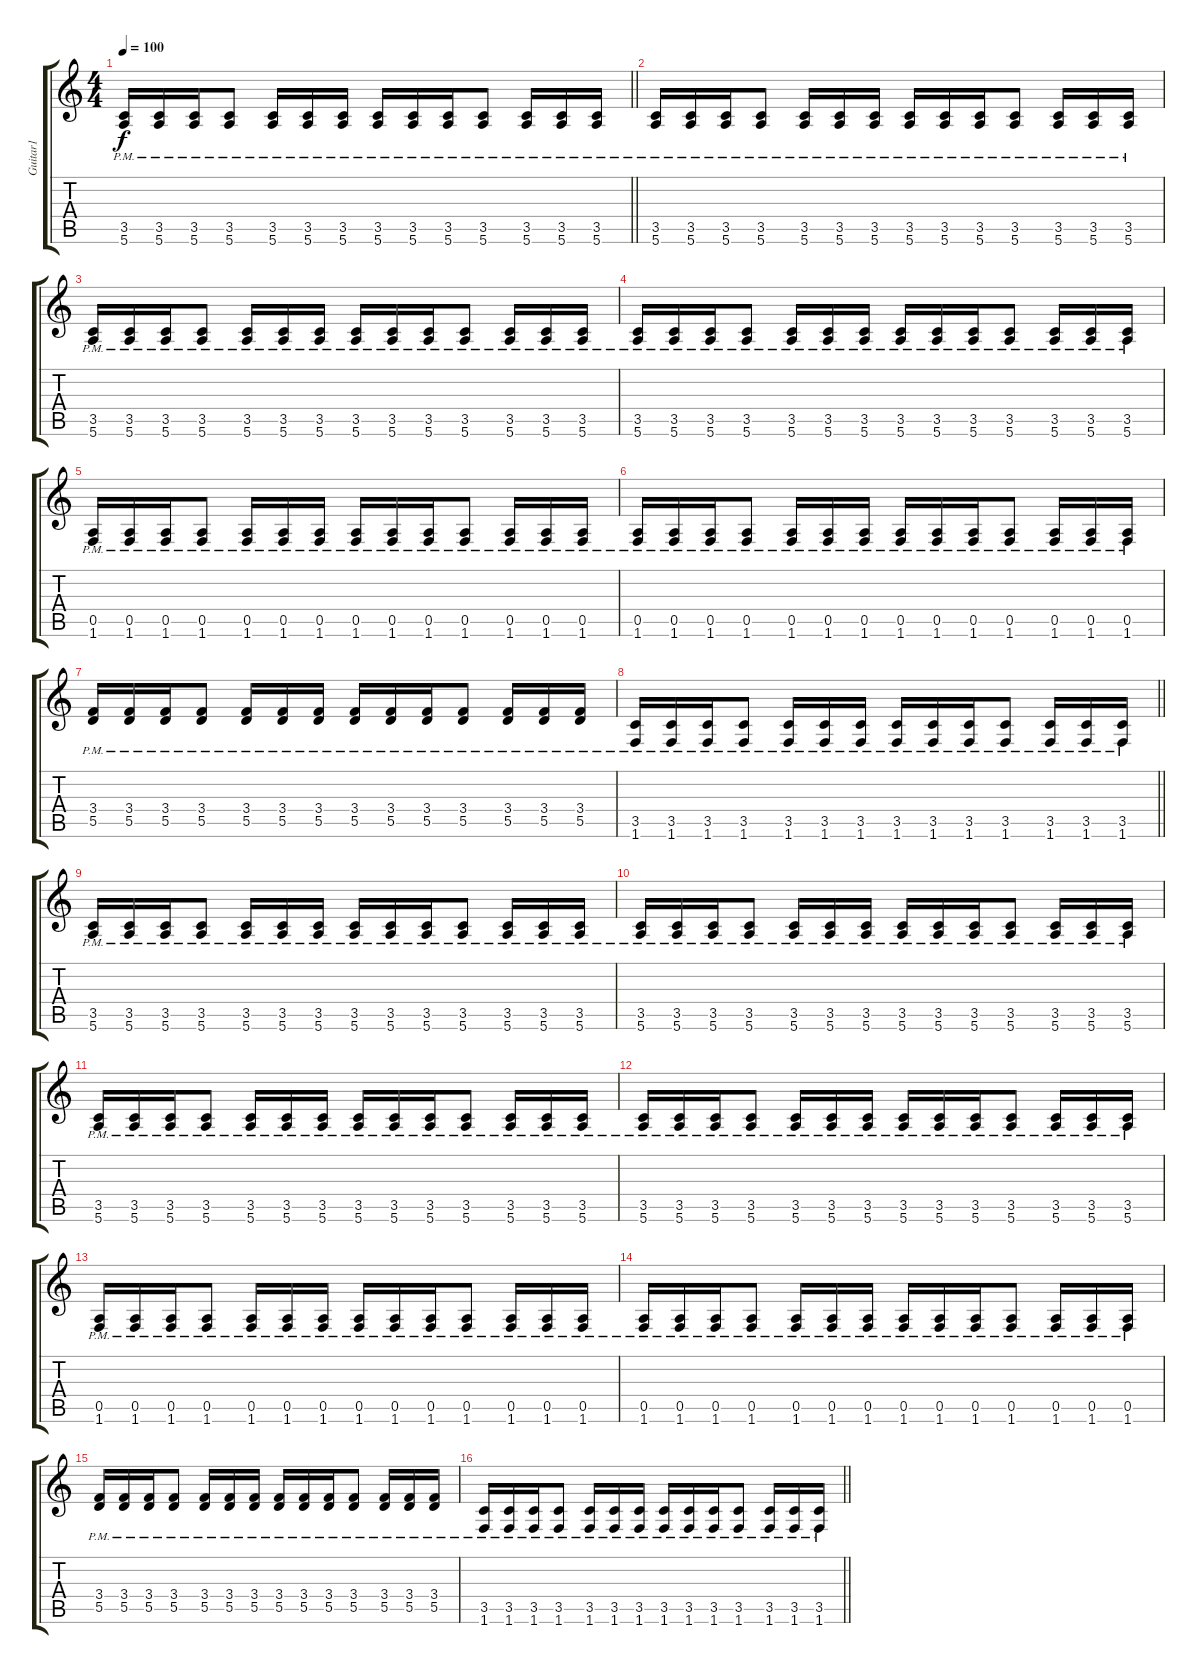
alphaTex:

\track ("Guitar1" "Guitar1") {instrument distortionguitar}
\staff {score tabs}
\tuning (E4 B3 G3 D3 A2 E2) {hide}
\ts (4 4)
\tempo 100
\clef g2
\barLineRight lightlight
\ks c
(3.5{pm} 5.6).16{dy f} (3.5{pm} 5.6{pm}).16 (3.5{pm} 5.6{pm}).16 (3.5{pm} 5.6{pm}).8 (3.5{pm} 5.6{pm}).16 (3.5{pm} 5.6{pm}).16 (3.5{pm} 5.6{pm}).16 (3.5{pm} 5.6{pm}).16 (3.5{pm} 5.6{pm}).16 (3.5{pm} 5.6{pm}).16 (3.5{pm} 5.6{pm}).8 (3.5{pm} 5.6{pm}).16 (3.5{pm} 5.6{pm}).16 (3.5{pm} 5.6{pm}).16 |
(3.5{pm} 5.6).16 (3.5{pm} 5.6{pm}).16 (3.5{pm} 5.6{pm}).16 (3.5{pm} 5.6{pm}).8 (3.5{pm} 5.6{pm}).16 (3.5{pm} 5.6{pm}).16 (3.5{pm} 5.6{pm}).16 (3.5{pm} 5.6{pm}).16 (3.5{pm} 5.6{pm}).16 (3.5{pm} 5.6{pm}).16 (3.5{pm} 5.6{pm}).8 (3.5{pm} 5.6{pm}).16 (3.5{pm} 5.6{pm}).16 (3.5{pm} 5.6{pm}).16 |
(3.5{pm} 5.6{pm}).16 (3.5{pm} 5.6{pm}).16 (3.5{pm} 5.6{pm}).16 (3.5{pm} 5.6{pm}).8 (3.5{pm} 5.6{pm}).16 (3.5{pm} 5.6{pm}).16 (3.5{pm} 5.6{pm}).16 (3.5{pm} 5.6{pm}).16 (3.5{pm} 5.6{pm}).16 (3.5{pm} 5.6{pm}).16 (3.5{pm} 5.6{pm}).8 (3.5{pm} 5.6{pm}).16 (3.5{pm} 5.6{pm}).16 (3.5{pm} 5.6{pm}).16 |
(3.5{pm} 5.6{pm}).16 (3.5{pm} 5.6{pm}).16 (3.5{pm} 5.6{pm}).16 (3.5{pm} 5.6{pm}).8 (3.5{pm} 5.6{pm}).16 (3.5{pm} 5.6{pm}).16 (3.5{pm} 5.6{pm}).16 (3.5{pm} 5.6{pm}).16 (3.5{pm} 5.6{pm}).16 (3.5{pm} 5.6{pm}).16 (3.5{pm} 5.6{pm}).8 (3.5{pm} 5.6{pm}).16 (3.5{pm} 5.6{pm}).16 (3.5{pm} 5.6{pm}).16 |
(0.5{pm} 1.6).16 (0.5{pm} 1.6{pm}).16 (0.5{pm} 1.6{pm}).16 (0.5{pm} 1.6{pm}).8 (0.5{pm} 1.6{pm}).16 (0.5{pm} 1.6{pm}).16 (0.5{pm} 1.6{pm}).16 (0.5{pm} 1.6{pm}).16 (0.5{pm} 1.6{pm}).16 (0.5{pm} 1.6{pm}).16 (0.5{pm} 1.6{pm}).8 (0.5{pm} 1.6{pm}).16 (0.5{pm} 1.6{pm}).16 (0.5{pm} 1.6{pm}).16 |
(0.5{pm} 1.6{pm}).16 (0.5{pm} 1.6{pm}).16 (0.5{pm} 1.6{pm}).16 (0.5{pm} 1.6{pm}).8 (0.5{pm} 1.6{pm}).16 (0.5{pm} 1.6{pm}).16 (0.5{pm} 1.6{pm}).16 (0.5{pm} 1.6{pm}).16 (0.5{pm} 1.6{pm}).16 (0.5{pm} 1.6{pm}).16 (0.5{pm} 1.6{pm}).8 (0.5{pm} 1.6{pm}).16 (0.5{pm} 1.6{pm}).16 (0.5{pm} 1.6{pm}).16 |
(3.4{pm} 5.5{pm}).16 (3.4{pm} 5.5{pm}).16 (3.4{pm} 5.5{pm}).16 (3.4{pm} 5.5{pm}).8 (3.4{pm} 5.5{pm}).16 (3.4{pm} 5.5{pm}).16 (3.4{pm} 5.5{pm}).16 (3.4{pm} 5.5{pm}).16 (3.4{pm} 5.5{pm}).16 (3.4{pm} 5.5{pm}).16 (3.4{pm} 5.5{pm}).8 (3.4{pm} 5.5{pm}).16 (3.4{pm} 5.5{pm}).16 (3.4{pm} 5.5{pm}).16 |
\barLineRight lightlight
(3.5{pm} 1.6{pm}).16 (3.5{pm} 1.6{pm}).16 (3.5{pm} 1.6{pm}).16 (3.5{pm} 1.6{pm}).8 (3.5{pm} 1.6{pm}).16 (3.5{pm} 1.6{pm}).16 (3.5{pm} 1.6{pm}).16 (3.5{pm} 1.6{pm}).16 (3.5{pm} 1.6{pm}).16 (3.5{pm} 1.6{pm}).16 (3.5{pm} 1.6{pm}).8 (3.5{pm} 1.6{pm}).16 (3.5{pm} 1.6{pm}).16 (3.5{pm} 1.6{pm}).16 |
(3.5{pm} 5.6).16{volume 13} (3.5{pm} 5.6{pm}).16 (3.5{pm} 5.6{pm}).16 (3.5{pm} 5.6{pm}).8 (3.5{pm} 5.6{pm}).16 (3.5{pm} 5.6{pm}).16 (3.5{pm} 5.6{pm}).16 (3.5{pm} 5.6{pm}).16 (3.5{pm} 5.6{pm}).16 (3.5{pm} 5.6{pm}).16 (3.5{pm} 5.6{pm}).8 (3.5{pm} 5.6{pm}).16 (3.5{pm} 5.6{pm}).16 (3.5{pm} 5.6{pm}).16 |
(3.5{pm} 5.6).16 (3.5{pm} 5.6{pm}).16 (3.5{pm} 5.6{pm}).16 (3.5{pm} 5.6{pm}).8 (3.5{pm} 5.6{pm}).16 (3.5{pm} 5.6{pm}).16 (3.5{pm} 5.6{pm}).16 (3.5{pm} 5.6{pm}).16 (3.5{pm} 5.6{pm}).16 (3.5{pm} 5.6{pm}).16 (3.5{pm} 5.6{pm}).8 (3.5{pm} 5.6{pm}).16 (3.5{pm} 5.6{pm}).16 (3.5{pm} 5.6{pm}).16 |
(3.5{pm} 5.6{pm}).16 (3.5{pm} 5.6{pm}).16 (3.5{pm} 5.6{pm}).16 (3.5{pm} 5.6{pm}).8 (3.5{pm} 5.6{pm}).16 (3.5{pm} 5.6{pm}).16 (3.5{pm} 5.6{pm}).16 (3.5{pm} 5.6{pm}).16 (3.5{pm} 5.6{pm}).16 (3.5{pm} 5.6{pm}).16 (3.5{pm} 5.6{pm}).8 (3.5{pm} 5.6{pm}).16 (3.5{pm} 5.6{pm}).16 (3.5{pm} 5.6{pm}).16 |
(3.5{pm} 5.6{pm}).16 (3.5{pm} 5.6{pm}).16 (3.5{pm} 5.6{pm}).16 (3.5{pm} 5.6{pm}).8 (3.5{pm} 5.6{pm}).16 (3.5{pm} 5.6{pm}).16 (3.5{pm} 5.6{pm}).16 (3.5{pm} 5.6{pm}).16 (3.5{pm} 5.6{pm}).16 (3.5{pm} 5.6{pm}).16 (3.5{pm} 5.6{pm}).8 (3.5{pm} 5.6{pm}).16 (3.5{pm} 5.6{pm}).16 (3.5{pm} 5.6{pm}).16 |
(0.5{pm} 1.6).16 (0.5{pm} 1.6{pm}).16 (0.5{pm} 1.6{pm}).16 (0.5{pm} 1.6{pm}).8 (0.5{pm} 1.6{pm}).16 (0.5{pm} 1.6{pm}).16 (0.5{pm} 1.6{pm}).16 (0.5{pm} 1.6{pm}).16 (0.5{pm} 1.6{pm}).16 (0.5{pm} 1.6{pm}).16 (0.5{pm} 1.6{pm}).8 (0.5{pm} 1.6{pm}).16 (0.5{pm} 1.6{pm}).16 (0.5{pm} 1.6{pm}).16 |
(0.5{pm} 1.6{pm}).16 (0.5{pm} 1.6{pm}).16 (0.5{pm} 1.6{pm}).16 (0.5{pm} 1.6{pm}).8 (0.5{pm} 1.6{pm}).16 (0.5{pm} 1.6{pm}).16 (0.5{pm} 1.6{pm}).16 (0.5{pm} 1.6{pm}).16 (0.5{pm} 1.6{pm}).16 (0.5{pm} 1.6{pm}).16 (0.5{pm} 1.6{pm}).8 (0.5{pm} 1.6{pm}).16 (0.5{pm} 1.6{pm}).16 (0.5{pm} 1.6{pm}).16 |
(3.4{pm} 5.5{pm}).16 (3.4{pm} 5.5{pm}).16 (3.4{pm} 5.5{pm}).16 (3.4{pm} 5.5{pm}).8 (3.4{pm} 5.5{pm}).16 (3.4{pm} 5.5{pm}).16 (3.4{pm} 5.5{pm}).16 (3.4{pm} 5.5{pm}).16 (3.4{pm} 5.5{pm}).16 (3.4{pm} 5.5{pm}).16 (3.4{pm} 5.5{pm}).8 (3.4{pm} 5.5{pm}).16 (3.4{pm} 5.5{pm}).16 (3.4{pm} 5.5{pm}).16 |
\barLineRight lightlight
(3.5{pm} 1.6{pm}).16 (3.5{pm} 1.6{pm}).16 (3.5{pm} 1.6{pm}).16 (3.5{pm} 1.6{pm}).8 (3.5{pm} 1.6{pm}).16 (3.5{pm} 1.6{pm}).16 (3.5{pm} 1.6{pm}).16 (3.5{pm} 1.6{pm}).16 (3.5{pm} 1.6{pm}).16 (3.5{pm} 1.6{pm}).16 (3.5{pm} 1.6{pm}).8 (3.5{pm} 1.6{pm}).16 (3.5{pm} 1.6{pm}).16 (3.5{pm} 1.6{pm}).16
